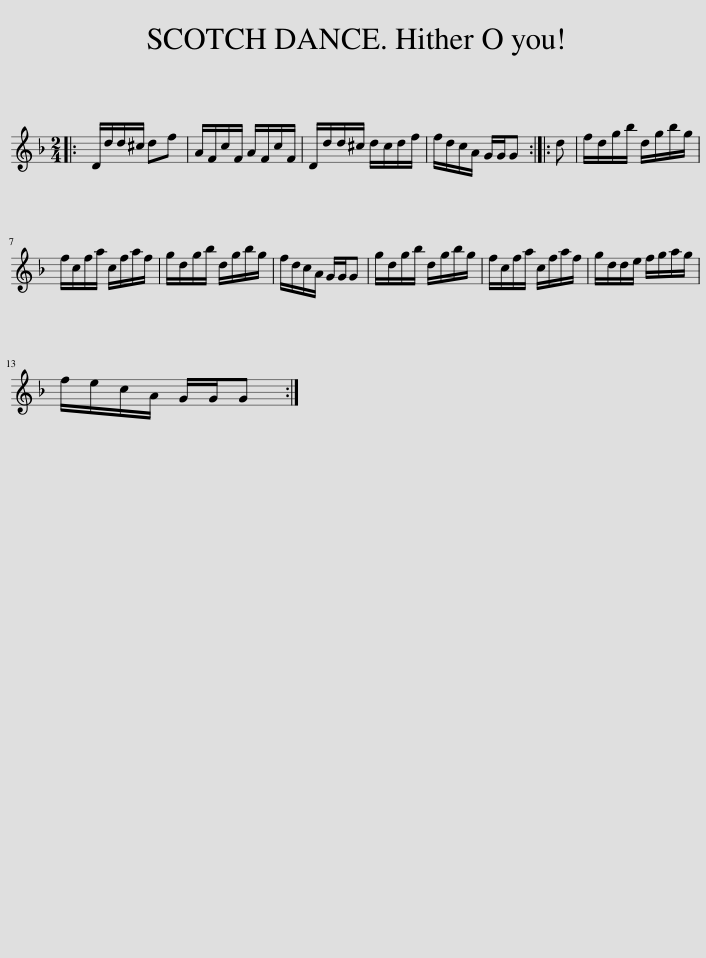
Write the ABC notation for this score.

X:1
L:1/8
M:2/4
I:linebreak $
K:Dmin
V:1 treble
V:1
|: D/d/d/^c/ df | A/F/c/F/ A/F/c/F/ | D/d/d/^c/ d/c/d/f/ | f/d/c/A/ G/G/G :: d | %5
 f/d/g/b/ d/g/b/g/ |$ f/c/f/a/ c/f/a/f/ | g/d/g/b/ d/g/b/g/ | f/d/c/A/ G/G/G | g/d/g/b/ d/g/b/g/ | %10
 f/c/f/a/ c/f/a/f/ | g/d/d/e/ f/g/a/g/ |$ f/e/c/A/ G/G/G :| %13
